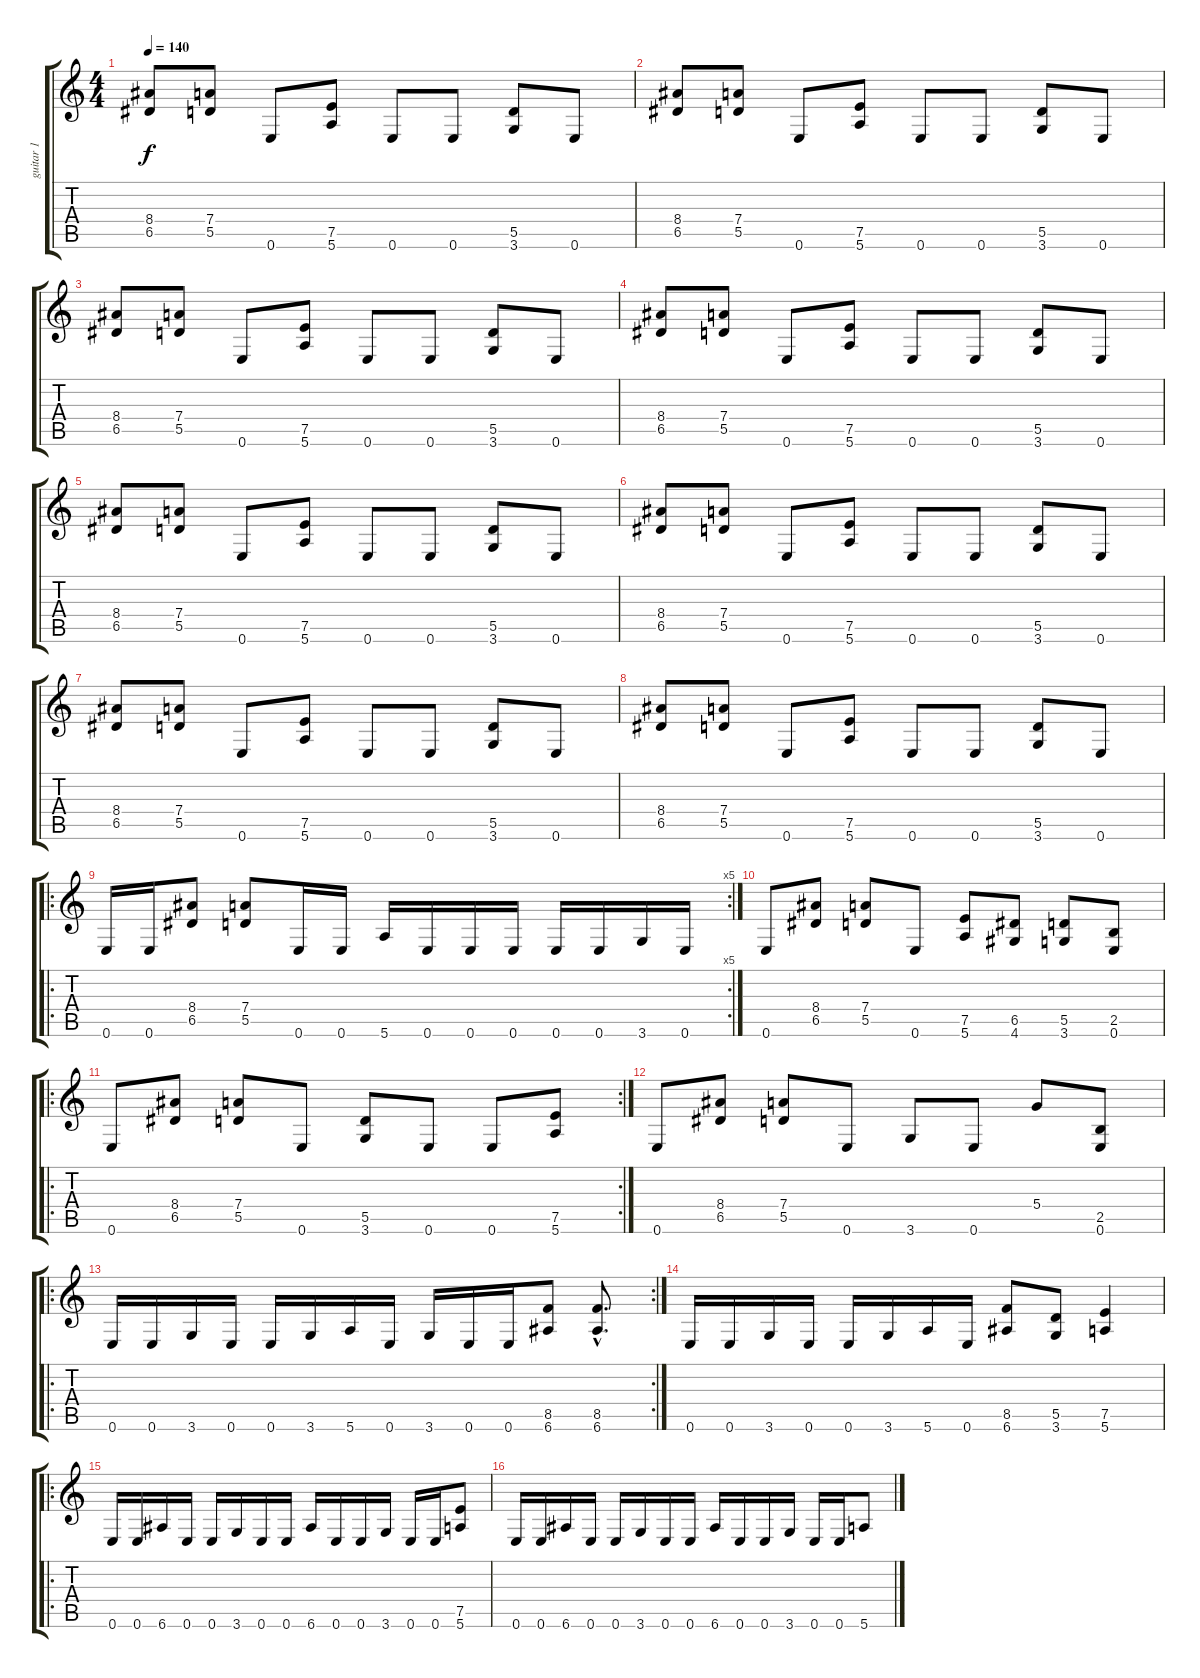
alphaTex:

\track ("guitar 1" "guitar 1") {instrument distortionguitar}
\staff {score tabs}
\tuning (E4 B3 G3 D3 A2 E2) {hide}
\ts (4 4)
\tempo 140
\clef g2
\ks c
(8.4 6.5).8{dy f instrument distortionguitar} (7.4 5.5).8 0.6.8 (7.5 5.6).8 0.6.8 0.6.8 (5.5 3.6).8 0.6.8 |
(8.4 6.5).8 (7.4 5.5).8 0.6.8 (7.5 5.6).8 0.6.8 0.6.8 (5.5 3.6).8 0.6.8 |
(8.4 6.5).8 (7.4 5.5).8 0.6.8 (7.5 5.6).8 0.6.8 0.6.8 (5.5 3.6).8 0.6.8 |
(8.4 6.5).8 (7.4 5.5).8 0.6.8 (7.5 5.6).8 0.6.8 0.6.8 (5.5 3.6).8 0.6.8 |
(8.4 6.5).8 (7.4 5.5).8 0.6.8 (7.5 5.6).8 0.6.8 0.6.8 (5.5 3.6).8 0.6.8 |
(8.4 6.5).8 (7.4 5.5).8 0.6.8 (7.5 5.6).8 0.6.8 0.6.8 (5.5 3.6).8 0.6.8 |
(8.4 6.5).8 (7.4 5.5).8 0.6.8 (7.5 5.6).8 0.6.8 0.6.8 (5.5 3.6).8 0.6.8 |
(8.4 6.5).8 (7.4 5.5).8 0.6.8 (7.5 5.6).8 0.6.8 0.6.8 (5.5 3.6).8 0.6.8 |
\ro
\rc 5
0.6.16 0.6.16 (8.4 6.5).8 (7.4 5.5).8 0.6.16 0.6.16 5.6.16 0.6.16 0.6.16 0.6.16 0.6.16 0.6.16 3.6.16 0.6.16 |
0.6.8 (8.4 6.5).8 (7.4 5.5).8 0.6.8 (7.5 5.6).8 (6.5 4.6).8 (5.5 3.6).8 (2.5 0.6).8 |
\ro
\rc 2
0.6.8 (8.4 6.5).8 (7.4 5.5).8 0.6.8 (5.5 3.6).8 0.6.8 0.6.8 (7.5 5.6).8 |
0.6.8 (8.4 6.5).8 (7.4 5.5).8 0.6.8 3.6.8 0.6.8 5.4.8 (2.5 0.6).8 |
\ro
\rc 2
0.6.16 0.6.16 3.6.16 0.6.16 0.6.16 3.6.16 5.6.16 0.6.16 3.6.16 0.6.16 0.6.16 (8.5 6.6).8 (8.5{hac} 6.6{hac}).8{d} |
0.6.16 0.6.16 3.6.16 0.6.16 0.6.16 3.6.16 5.6.16 0.6.16 (8.5 6.6).8 (5.5 3.6).8 (7.5 5.6).4 |
\ro
0.6.16 0.6.16 6.6.16 0.6.16 0.6.16 3.6.16 0.6.16 0.6.16 6.6.16 0.6.16 0.6.16 3.6.16 0.6.16 0.6.16 (7.5 5.6).8 |
0.6.16 0.6.16 6.6.16 0.6.16 0.6.16 3.6.16 0.6.16 0.6.16 6.6.16 0.6.16 0.6.16 3.6.16 0.6.16 0.6.16 5.6.8
